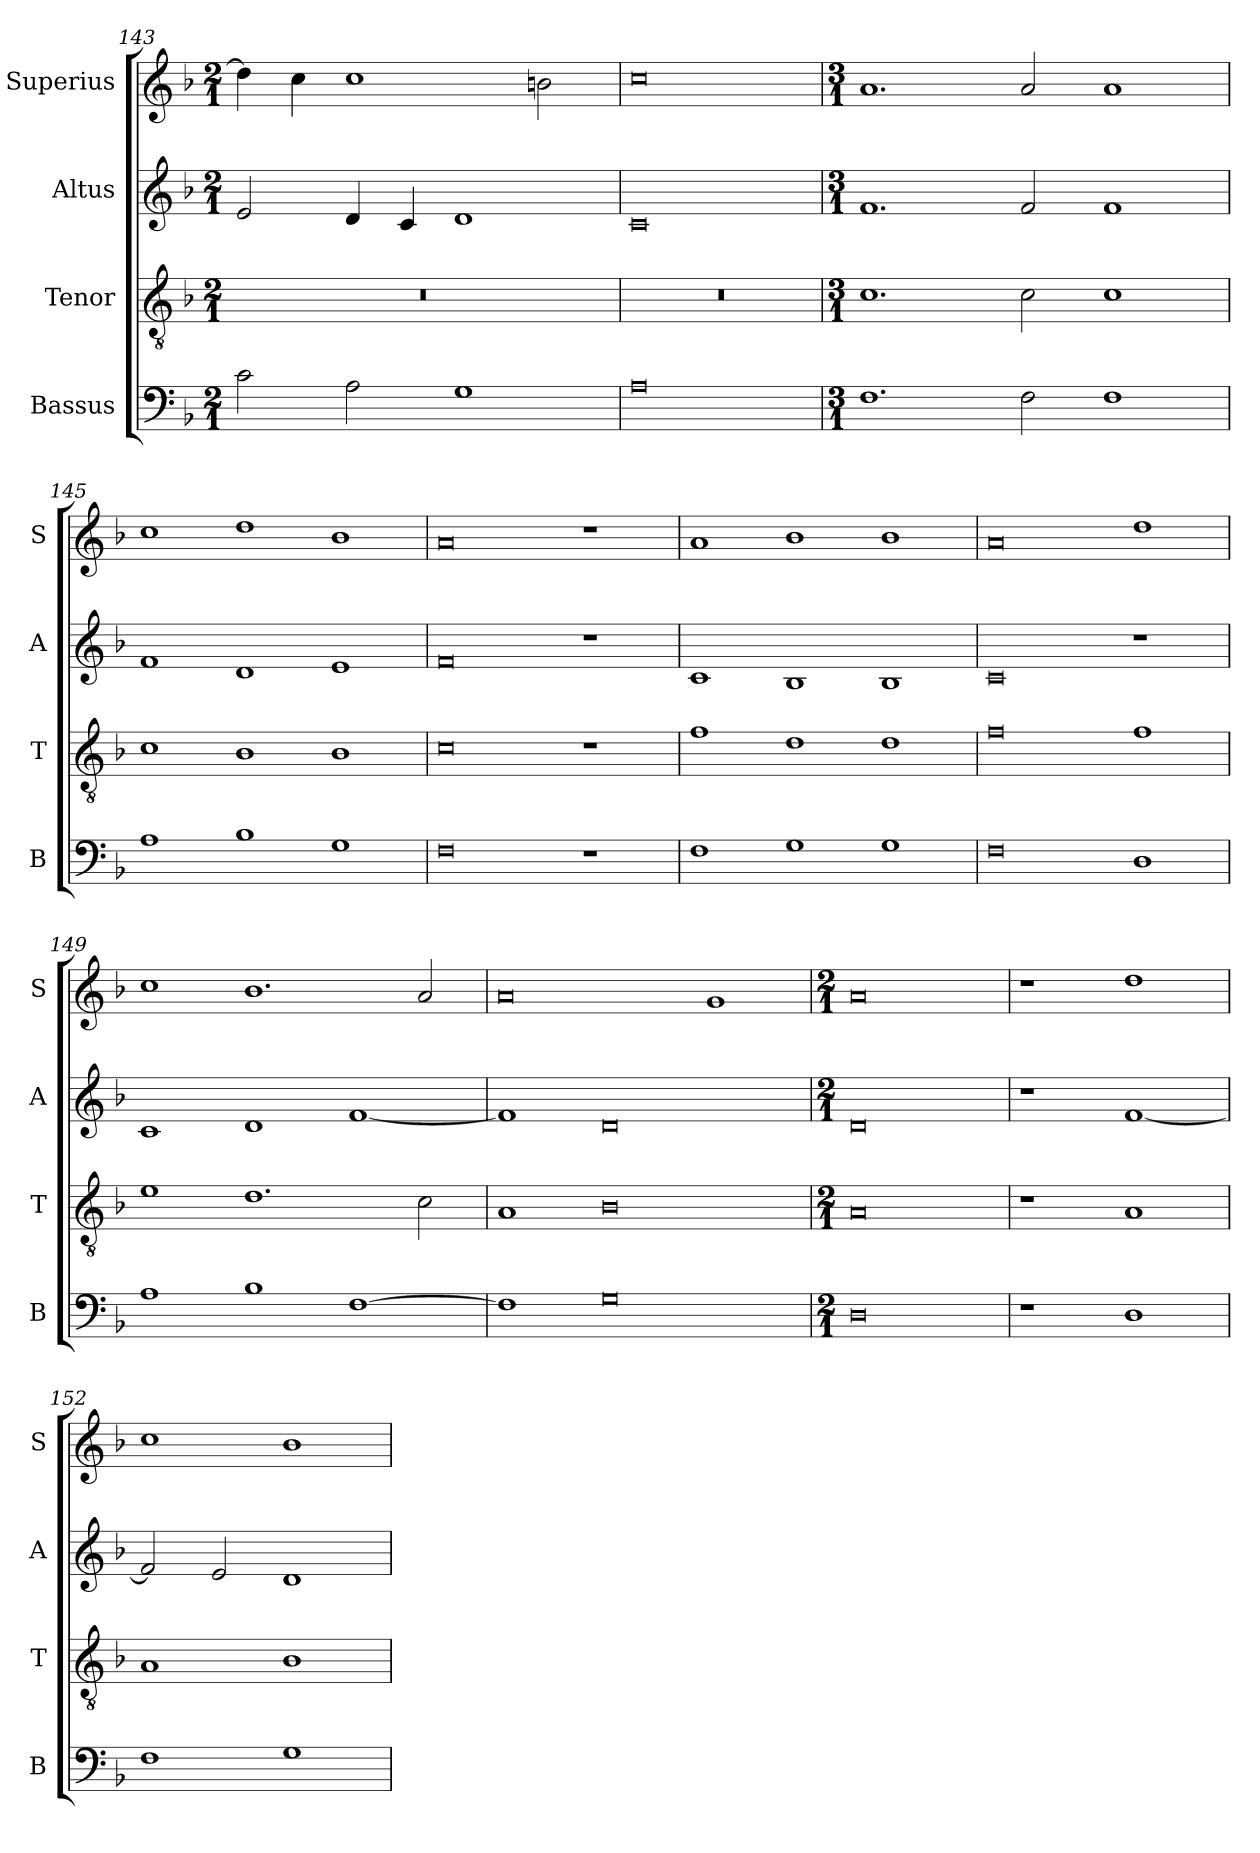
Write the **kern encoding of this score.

**kern	**kern	**kern	**kern
*part4	*part3	*part2	*part1
*staff4	*staff3	*staff2	*staff1
*I"Bassus	*I"Tenor	*I"Altus	*I"Superius
*I'B	*I'T	*I'A	*I'S
*clefF4	*clefGv2	*clefG2	*clefG2
*k[b-]	*k[b-]	*k[b-]	*k[b-]
*F:	*F:	*F:	*F:
*M2/1	*M2/1	*M2/1	*M2/1
=143	=143	=143	=143
2c	0r	2e	4dd]
.	.	.	4cc
2A	.	4d	1cc
.	.	4c	.
1G	.	1d	.
.	.	.	2bn
=144	=144	=144	=144
0A	0r	0c	0cc
=	=	=	=
*M3/1	*M3/1	*M3/1	*M3/1
1.F	1.c	1.f	1.a
2F	2c	2f	2a
1F	1c	1f	1a
=145	=145	=145	=145
1A	1c	1f	1cc
1B-	1B-	1d	1dd
1G	1B-	1e	1b-
=146	=146	=146	=146
0F	0c	0f	0a
1r	1r	1r	1r
=147	=147	=147	=147
1F	1f	1c	1a
1G	1d	1B-	1b-
1G	1d	1B-	1b-
=148	=148	=148	=148
0F	0f	0c	0a
1D	1f	1r	1dd
=149	=149	=149	=149
1A	1e	1c	1cc
1B-	1.d	1d	1.b-
[1F	.	[1f	.
.	2c	.	2a
=150	=150	=150	=150
1F]	1A	1f]	0a
0G	0B-	0d	.
.	.	.	1g
=	=	=	=
*M2/1	*M2/1	*M2/1	*M2/1
0D	0A	0d	0a
=151	=151	=151	=151
1r	1r	1r	1r
1D	1A	[1f	1dd
=152	=152	=152	=152
1F	1A	2f]	1cc
.	.	2e	.
1G	1B-	1d	1b-
=	=	=	=
*-	*-	*-	*-
